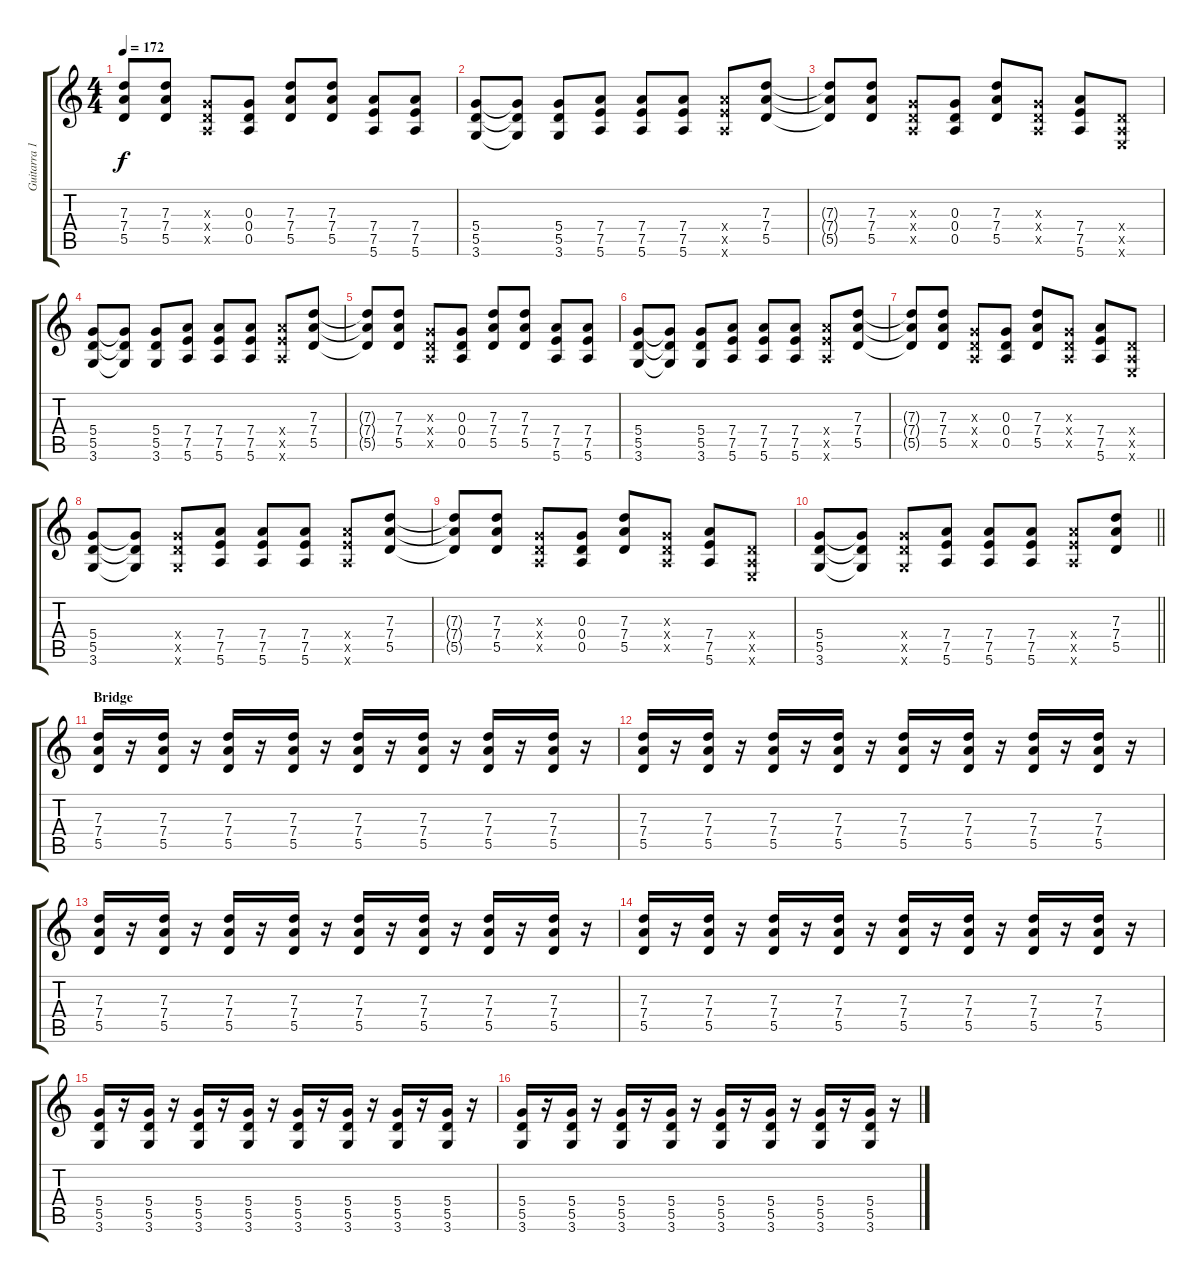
\track ("Guitarra 1 - Mathias" "Guitarra 1") {instrument distortionguitar}
\staff {score tabs}
\tuning (E4 B3 G3 D3 A2 E2) {hide}
\ts (4 4)
\tempo 172
\clef g2
\ks c
(7.3{t} 7.4{t} 5.5{t}).8{dy f} (7.3 7.4 5.5).8 (0.3{x} 0.4{x} 0.5{x}).8 (0.3 0.4 0.5).8 (7.3 7.4 5.5).8 (7.3 7.4 5.5).8 (7.4 7.5 5.6).8 (7.4 7.5 5.6).8 |
(5.4 5.5 3.6).8 (5.4{t} 5.5{t} 3.6{t}).8 (5.4 5.5 3.6).8 (7.4 7.5 5.6).8 (7.4 7.5 5.6).8 (7.4 7.5 5.6).8 (7.4{x} 7.5{x} 5.6{x}).8 (7.3 7.4 5.5).8 |
(7.3{t} 7.4{t} 5.5{t}).8 (7.3 7.4 5.5).8 (0.3{x} 0.4{x} 0.5{x}).8 (0.3 0.4 0.5).8 (7.3 7.4 5.5).8 (0.3{x} 0.4{x} 0.5{x}).8 (7.4 7.5 5.6).8 (0.4{x} 0.5{x} 0.6{x}).8 |
(5.4 5.5 3.6).8 (5.4{t} 5.5{t} 3.6{t}).8 (5.4 5.5 3.6).8 (7.4 7.5 5.6).8 (7.4 7.5 5.6).8 (7.4 7.5 5.6).8 (7.4{x} 7.5{x} 5.6{x}).8 (7.3 7.4 5.5).8 |
(7.3{t} 7.4{t} 5.5{t}).8 (7.3 7.4 5.5).8 (0.3{x} 0.4{x} 0.5{x}).8 (0.3 0.4 0.5).8 (7.3 7.4 5.5).8 (7.3 7.4 5.5).8 (7.4 7.5 5.6).8 (7.4 7.5 5.6).8 |
(5.4 5.5 3.6).8 (5.4{t} 5.5{t} 3.6{t}).8 (5.4 5.5 3.6).8 (7.4 7.5 5.6).8 (7.4 7.5 5.6).8 (7.4 7.5 5.6).8 (7.4{x} 7.5{x} 5.6{x}).8 (7.3 7.4 5.5).8 |
(7.3{t} 7.4{t} 5.5{t}).8 (7.3 7.4 5.5).8 (0.3{x} 0.4{x} 0.5{x}).8 (0.3 0.4 0.5).8 (7.3 7.4 5.5).8 (0.3{x} 0.4{x} 0.5{x}).8 (7.4 7.5 5.6).8 (0.4{x} 0.5{x} 0.6{x}).8 |
(5.4 5.5 3.6).8 (5.4{t} 5.5{t} 3.6{t}).8 (5.4{x} 5.5{x} 3.6{x}).8 (7.4 7.5 5.6).8 (7.4 7.5 5.6).8 (7.4 7.5 5.6).8 (7.4{x} 7.5{x} 5.6{x}).8 (7.3 7.4 5.5).8 |
(7.3{t} 7.4{t} 5.5{t}).8 (7.3 7.4 5.5).8 (0.3{x} 0.4{x} 0.5{x}).8 (0.3 0.4 0.5).8 (7.3 7.4 5.5).8 (0.3{x} 0.4{x} 0.5{x}).8 (7.4 7.5 5.6).8 (0.4{x} 0.5{x} 0.6{x}).8 |
\barLineRight lightlight
(5.4 5.5 3.6).8 (5.4{t} 5.5{t} 3.6{t}).8 (5.4{x} 5.5{x} 3.6{x}).8 (7.4 7.5 5.6).8 (7.4 7.5 5.6).8 (7.4 7.5 5.6).8 (7.4{x} 7.5{x} 5.6{x}).8 (7.3 7.4 5.5).8 |
\section ("" "Bridge")
(7.3 7.4 5.5).16{volume 8} r.16 (7.3 7.4 5.5).16 r.16 (7.3 7.4 5.5).16 r.16 (7.3 7.4 5.5).16 r.16 (7.3 7.4 5.5).16 r.16 (7.3 7.4 5.5).16 r.16 (7.3 7.4 5.5).16 r.16 (7.3 7.4 5.5).16 r.16 |
(7.3 7.4 5.5).16 r.16 (7.3 7.4 5.5).16 r.16 (7.3 7.4 5.5).16 r.16 (7.3 7.4 5.5).16 r.16 (7.3 7.4 5.5).16 r.16 (7.3 7.4 5.5).16 r.16 (7.3 7.4 5.5).16 r.16 (7.3 7.4 5.5).16 r.16 |
(7.3 7.4 5.5).16 r.16 (7.3 7.4 5.5).16 r.16 (7.3 7.4 5.5).16 r.16 (7.3 7.4 5.5).16 r.16 (7.3 7.4 5.5).16 r.16 (7.3 7.4 5.5).16 r.16 (7.3 7.4 5.5).16 r.16 (7.3 7.4 5.5).16 r.16 |
(7.3 7.4 5.5).16 r.16 (7.3 7.4 5.5).16 r.16 (7.3 7.4 5.5).16 r.16 (7.3 7.4 5.5).16 r.16 (7.3 7.4 5.5).16 r.16 (7.3 7.4 5.5).16 r.16 (7.3 7.4 5.5).16 r.16 (7.3 7.4 5.5).16 r.16 |
(5.4 5.5 3.6).16 r.16 (5.4 5.5 3.6).16 r.16 (5.4 5.5 3.6).16 r.16 (5.4 5.5 3.6).16 r.16 (5.4 5.5 3.6).16 r.16 (5.4 5.5 3.6).16 r.16 (5.4 5.5 3.6).16 r.16 (5.4 5.5 3.6).16 r.16 |
(5.4 5.5 3.6).16 r.16 (5.4 5.5 3.6).16 r.16 (5.4 5.5 3.6).16 r.16 (5.4 5.5 3.6).16 r.16 (5.4 5.5 3.6).16 r.16 (5.4 5.5 3.6).16 r.16 (5.4 5.5 3.6).16 r.16 (5.4 5.5 3.6).16 r.16
